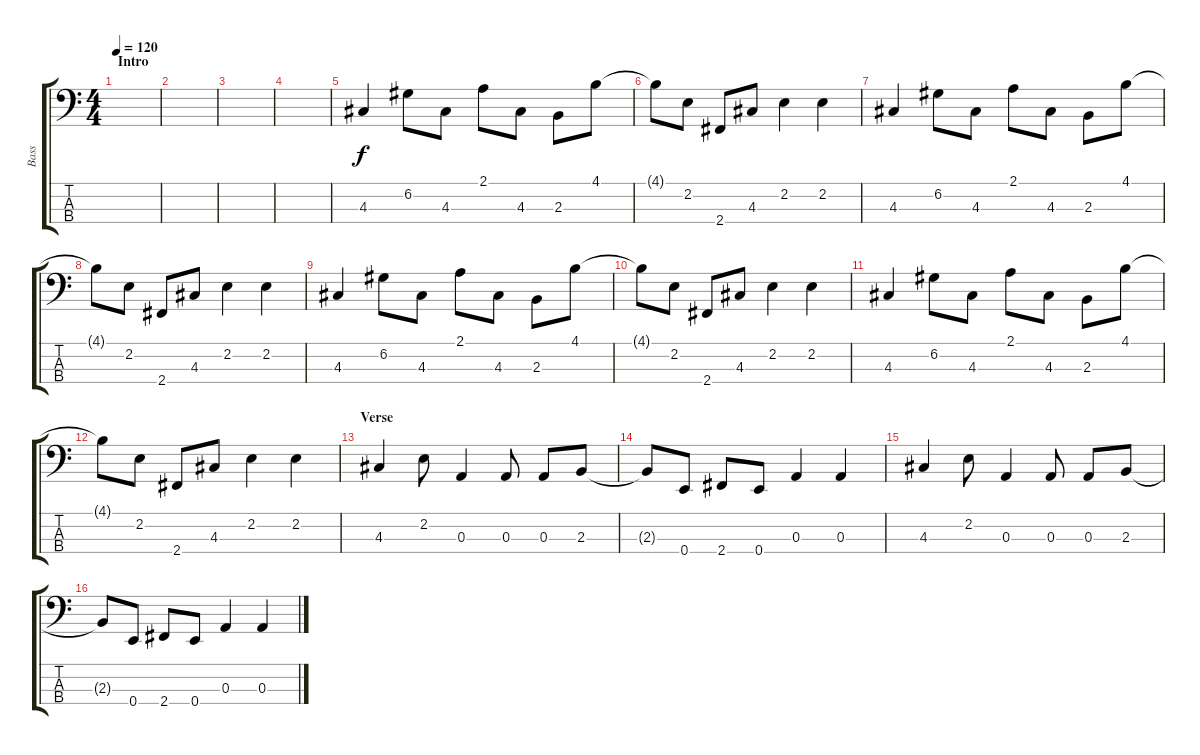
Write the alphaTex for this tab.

\track ("Bass" "Bass") {instrument electricbassfinger}
\staff {score tabs}
\tuning (G2 D2 A1 E1) {hide}
\ts (4 4)
\section ("" "Intro")
\tempo 120
\clef f4
\ks c
|
|
|
|
4.3.4 6.2.8 4.3.8 2.1.8 4.3.8 2.3.8 4.1.8 |
4.1{t}.8 2.2.8 2.4.8 4.3.8 2.2.4 2.2.4 |
4.3.4 6.2.8 4.3.8 2.1.8 4.3.8 2.3.8 4.1.8 |
4.1{t}.8 2.2.8 2.4.8 4.3.8 2.2.4 2.2.4 |
4.3.4 6.2.8 4.3.8 2.1.8 4.3.8 2.3.8 4.1.8 |
4.1{t}.8 2.2.8 2.4.8 4.3.8 2.2.4 2.2.4 |
4.3.4 6.2.8 4.3.8 2.1.8 4.3.8 2.3.8 4.1.8 |
4.1{t}.8 2.2.8 2.4.8 4.3.8 2.2.4 2.2.4 |
\section ("" "Verse")
4.3.4 2.2.8 0.3.4 0.3.8 0.3.8 2.3.8 |
2.3{t}.8 0.4.8 2.4.8 0.4.8 0.3.4 0.3.4 |
4.3.4 2.2.8 0.3.4 0.3.8 0.3.8 2.3.8 |
2.3{t}.8 0.4.8 2.4.8 0.4.8 0.3.4 0.3.4
